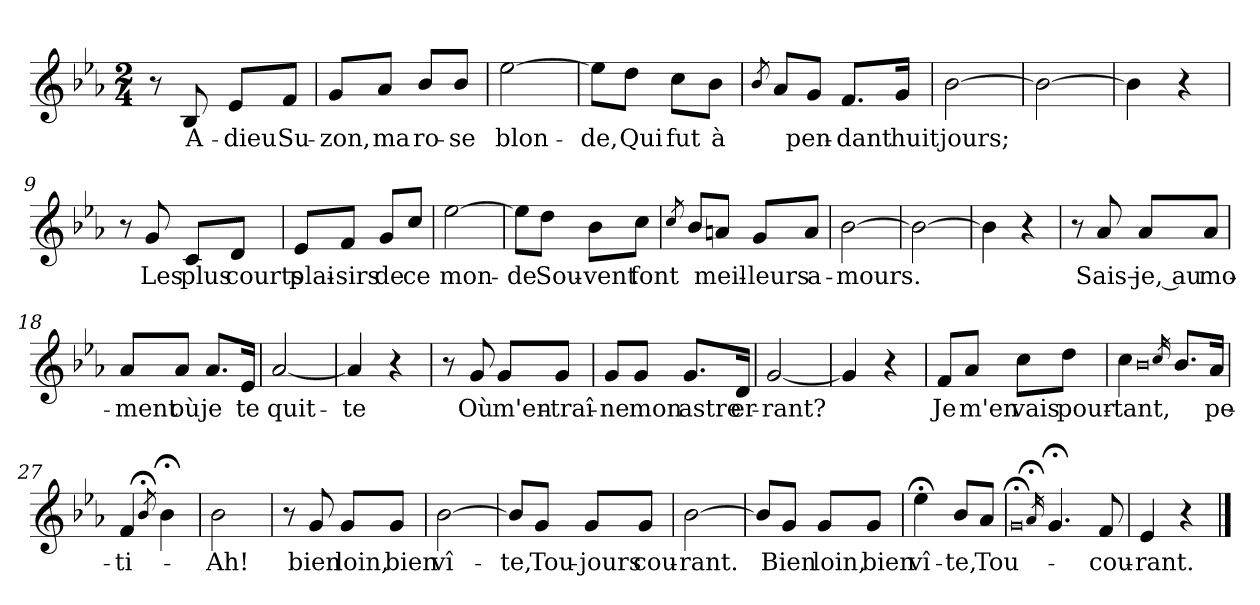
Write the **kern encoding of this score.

**kern	**text
*part1	*part1
*staff1	*staff1
*clefG2	*
*k[b-e-a-]	*
*M2/4	*
=1	=1
8r	.
!	!LO:LY:b
8B-/	A-
!	!LO:LY:b
8e-/L	-dieu
!	!LO:LY:b
8f/J	Su-
=2	=2
!	!LO:LY:b
8g/L	-zon,
!	!LO:LY:b
8a-/J	ma
!	!LO:LY:b
8b-/L	ro-
!	!LO:LY:b
8b-/J	-se
=3	=3
!	!LO:LY:b
[2ee-\	blon-
=4	=4
!	!LO:LY:b
8ee-\L]	-de,
!	!LO:LY:b
8dd\J	Qui
!	!LO:LY:b
8cc\L	fut
!	!LO:LY:b
8b-\J	à
=5	=5
8qb-/	.
8a-/L	.
!	!LO:LY:b
8g/J	pen-
!	!LO:LY:b
8.f/L	-dant
!	!LO:LY:b
16g/Jk	huit
=6	=6
!	!LO:LY:b
[2b-\	jours;
=7	=7
2b-\_	.
=8	=8
4b-\]	.
4r	.
=9	=9
8r	.
!	!LO:LY:b
8g/	Les
!	!LO:LY:b
8c/L	plus
!	!LO:LY:b
8d/J	courts
!!LO:LB:g=z
=10	=10
!	!LO:LY:b
8e-/L	plai-
!	!LO:LY:b
8f/J	-sirs
!	!LO:LY:b
8g/L	de
!	!LO:LY:b
8cc/J	ce
=11	=11
!	!LO:LY:b
[2ee-\	mon-
=12	=12
!	!LO:LY:b
8ee-\L]	-de
!	!LO:LY:b
8dd\J	Sou-
!	!LO:LY:b
8b-\L	-vent
!	!LO:LY:b
8cc\J	font
=13	=13
8qcc/	.
8b-/L	.
!	!LO:LY:b
8an/J	meil-
!	!LO:LY:b
8g/L	-leurs
!	!LO:LY:b
8a/J	a-
=14	=14
!	!LO:LY:b
[2b-\	-mours.
=15	=15
2b-\_	.
=16	=16
4b-\]	.
4r	.
=17	=17
8r	.
!	!LO:LY:b
8a-/	Sais–
!	!LO:LY:b
8a-/L	je, au
!	!LO:LY:b
8a-/J	mo-
=18	=18
!	!LO:LY:b
8a-/L	-ment
!	!LO:LY:b
8a-/J	où
!	!LO:LY:b
8.a-/L	je
!	!LO:LY:b
16e-/Jk	te
!!LO:LB:g=z
=19	=19
!	!LO:LY:b
[2a-/	quit-
=20	=20
!	!LO:LY:b
4a-/]	-te
4r	.
=21	=21
8r	.
!	!LO:LY:b
8g/	Où
!	!LO:LY:b
8g/L	m'en-
!	!LO:LY:b
8g/J	-traî-
=22	=22
!	!LO:LY:b
8g/L	-ne
!	!LO:LY:b
8g/J	mon
!	!LO:LY:b
8.g/L	astre
!	!LO:LY:b
16d/Jk	er-
=23	=23
!	!LO:LY:b
[2g/	-rant?
=24	=24
4g/]	.
4r	.
=25	=25
!	!LO:LY:b
8f/L	Je
!	!LO:LY:b
8a-/J	m'en
!	!LO:LY:b
8cc\L	vais
!	!LO:LY:b
8dd\J	pour-
=26	=26
!	!LO:LY:b
4cc\	-tant,
0qb-	.
16qcc/	.
8.b-/L	.
!	!LO:LY:b
16a-/Jk	pe-
=27	=27
!	!LO:LY:b
4f/	-ti-
8qb-;</	.
4b-;<\	.
=28	=28
!	!LO:LY:b
2b-\	Ah!
!!LO:LB:g=z
=29	=29
8r	.
!	!LO:LY:b
8g/	bien
!	!LO:LY:b
8g/L	loin,
!	!LO:LY:b
8g/J	bien
=30	=30
!	!LO:LY:b
[2b-\	vî-
=31	=31
!	!LO:LY:b
8b-/L]	-te,
!	!LO:LY:b
8g/J	Tou-
!	!LO:LY:b
8g/L	-jours
!	!LO:LY:b
8g/J	cou-
=32	=32
!	!LO:LY:b
[2b-\	-rant.
=33	=33
8b-/L]	.
!	!LO:LY:b
8g/J	Bien
!	!LO:LY:b
8g/L	loin,
!	!LO:LY:b
8g/J	bien
=34	=34
!	!LO:LY:b
4ee-;<\	vî-
!	!LO:LY:b
8b-/L	-te,
!	!LO:LY:b
8a-/J	Tou-
=35	=35
0qg;<	.
16qa-;</	.
4.g;</	.
!	!LO:LY:b
8f/	cou-
=36	=36
!	!LO:LY:b
4e-/	-rant.
4r	.
==	==
*-	*-
